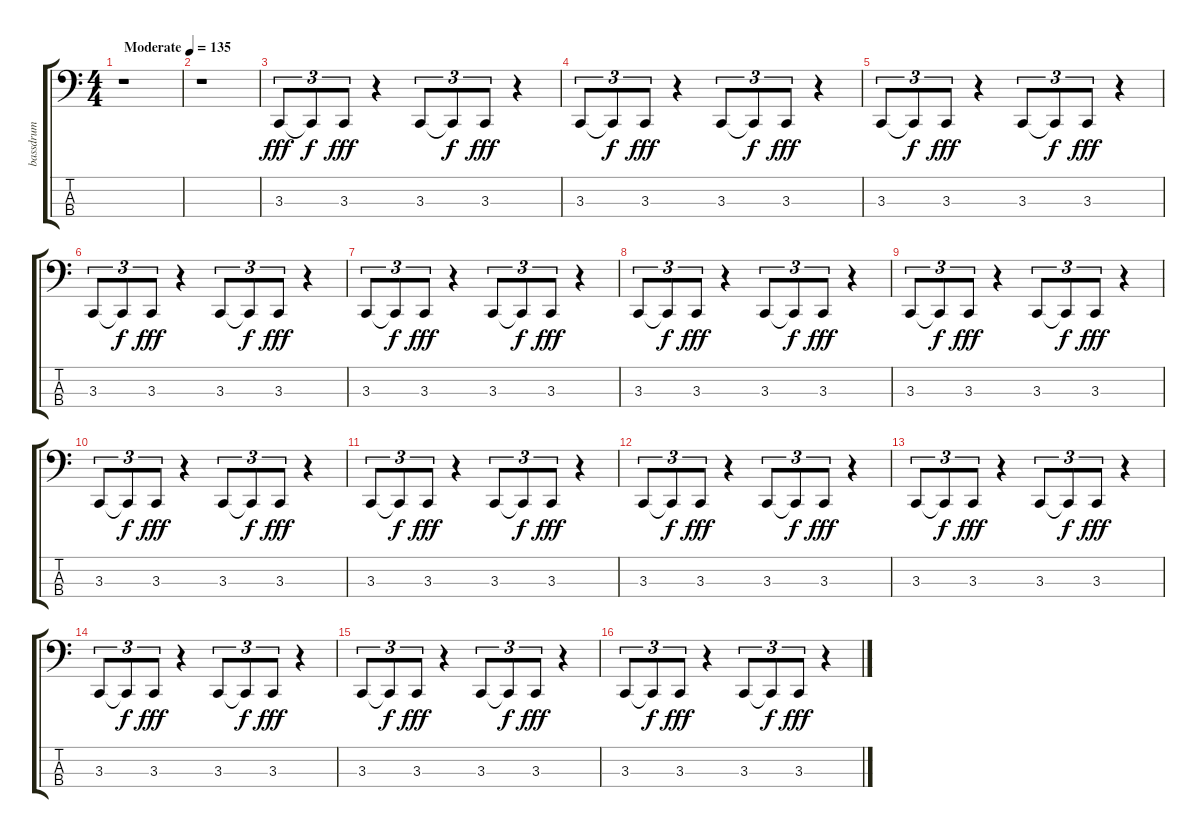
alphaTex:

\track ("bassdrum" "bassdrum") {instrument acousticgrandpiano}
\staff {score tabs}
\tuning (G2 D2 A1 E1) {hide}
\ts (4 4)
\tempo (135 "Moderate")
\clef f4
\ks c
r.1{dy fff instrument acousticgrandpiano} |
r.1 |
3.3.8{tu (3 2) volume 12 instrument acousticgrandpiano} 3.3{t}.8{tu (3 2) dy f} 3.3.8{tu (3 2) dy fff} r.4 3.3.8{tu (3 2)} 3.3{t}.8{tu (3 2) dy f} 3.3.8{tu (3 2) dy fff} r.4 |
3.3.8{tu (3 2)} 3.3{t}.8{tu (3 2) dy f} 3.3.8{tu (3 2) dy fff} r.4 3.3.8{tu (3 2)} 3.3{t}.8{tu (3 2) dy f} 3.3.8{tu (3 2) dy fff} r.4 |
3.3.8{tu (3 2)} 3.3{t}.8{tu (3 2) dy f} 3.3.8{tu (3 2) dy fff} r.4 3.3.8{tu (3 2)} 3.3{t}.8{tu (3 2) dy f} 3.3.8{tu (3 2) dy fff} r.4 |
3.3.8{tu (3 2)} 3.3{t}.8{tu (3 2) dy f} 3.3.8{tu (3 2) dy fff} r.4 3.3.8{tu (3 2)} 3.3{t}.8{tu (3 2) dy f} 3.3.8{tu (3 2) dy fff} r.4 |
3.3.8{tu (3 2)} 3.3{t}.8{tu (3 2) dy f} 3.3.8{tu (3 2) dy fff} r.4 3.3.8{tu (3 2)} 3.3{t}.8{tu (3 2) dy f} 3.3.8{tu (3 2) dy fff} r.4 |
3.3.8{tu (3 2)} 3.3{t}.8{tu (3 2) dy f} 3.3.8{tu (3 2) dy fff} r.4 3.3.8{tu (3 2)} 3.3{t}.8{tu (3 2) dy f} 3.3.8{tu (3 2) dy fff} r.4 |
3.3.8{tu (3 2)} 3.3{t}.8{tu (3 2) dy f} 3.3.8{tu (3 2) dy fff} r.4 3.3.8{tu (3 2)} 3.3{t}.8{tu (3 2) dy f} 3.3.8{tu (3 2) dy fff} r.4 |
3.3.8{tu (3 2)} 3.3{t}.8{tu (3 2) dy f} 3.3.8{tu (3 2) dy fff} r.4 3.3.8{tu (3 2)} 3.3{t}.8{tu (3 2) dy f} 3.3.8{tu (3 2) dy fff} r.4 |
3.3.8{tu (3 2)} 3.3{t}.8{tu (3 2) dy f} 3.3.8{tu (3 2) dy fff} r.4 3.3.8{tu (3 2)} 3.3{t}.8{tu (3 2) dy f} 3.3.8{tu (3 2) dy fff} r.4 |
3.3.8{tu (3 2)} 3.3{t}.8{tu (3 2) dy f} 3.3.8{tu (3 2) dy fff} r.4 3.3.8{tu (3 2)} 3.3{t}.8{tu (3 2) dy f} 3.3.8{tu (3 2) dy fff} r.4 |
3.3.8{tu (3 2)} 3.3{t}.8{tu (3 2) dy f} 3.3.8{tu (3 2) dy fff} r.4 3.3.8{tu (3 2)} 3.3{t}.8{tu (3 2) dy f} 3.3.8{tu (3 2) dy fff} r.4 |
3.3.8{tu (3 2)} 3.3{t}.8{tu (3 2) dy f} 3.3.8{tu (3 2) dy fff} r.4 3.3.8{tu (3 2)} 3.3{t}.8{tu (3 2) dy f} 3.3.8{tu (3 2) dy fff} r.4 |
3.3.8{tu (3 2)} 3.3{t}.8{tu (3 2) dy f} 3.3.8{tu (3 2) dy fff} r.4 3.3.8{tu (3 2)} 3.3{t}.8{tu (3 2) dy f} 3.3.8{tu (3 2) dy fff} r.4 |
3.3.8{tu (3 2)} 3.3{t}.8{tu (3 2) dy f} 3.3.8{tu (3 2) dy fff} r.4 3.3.8{tu (3 2)} 3.3{t}.8{tu (3 2) dy f} 3.3.8{tu (3 2) dy fff} r.4
